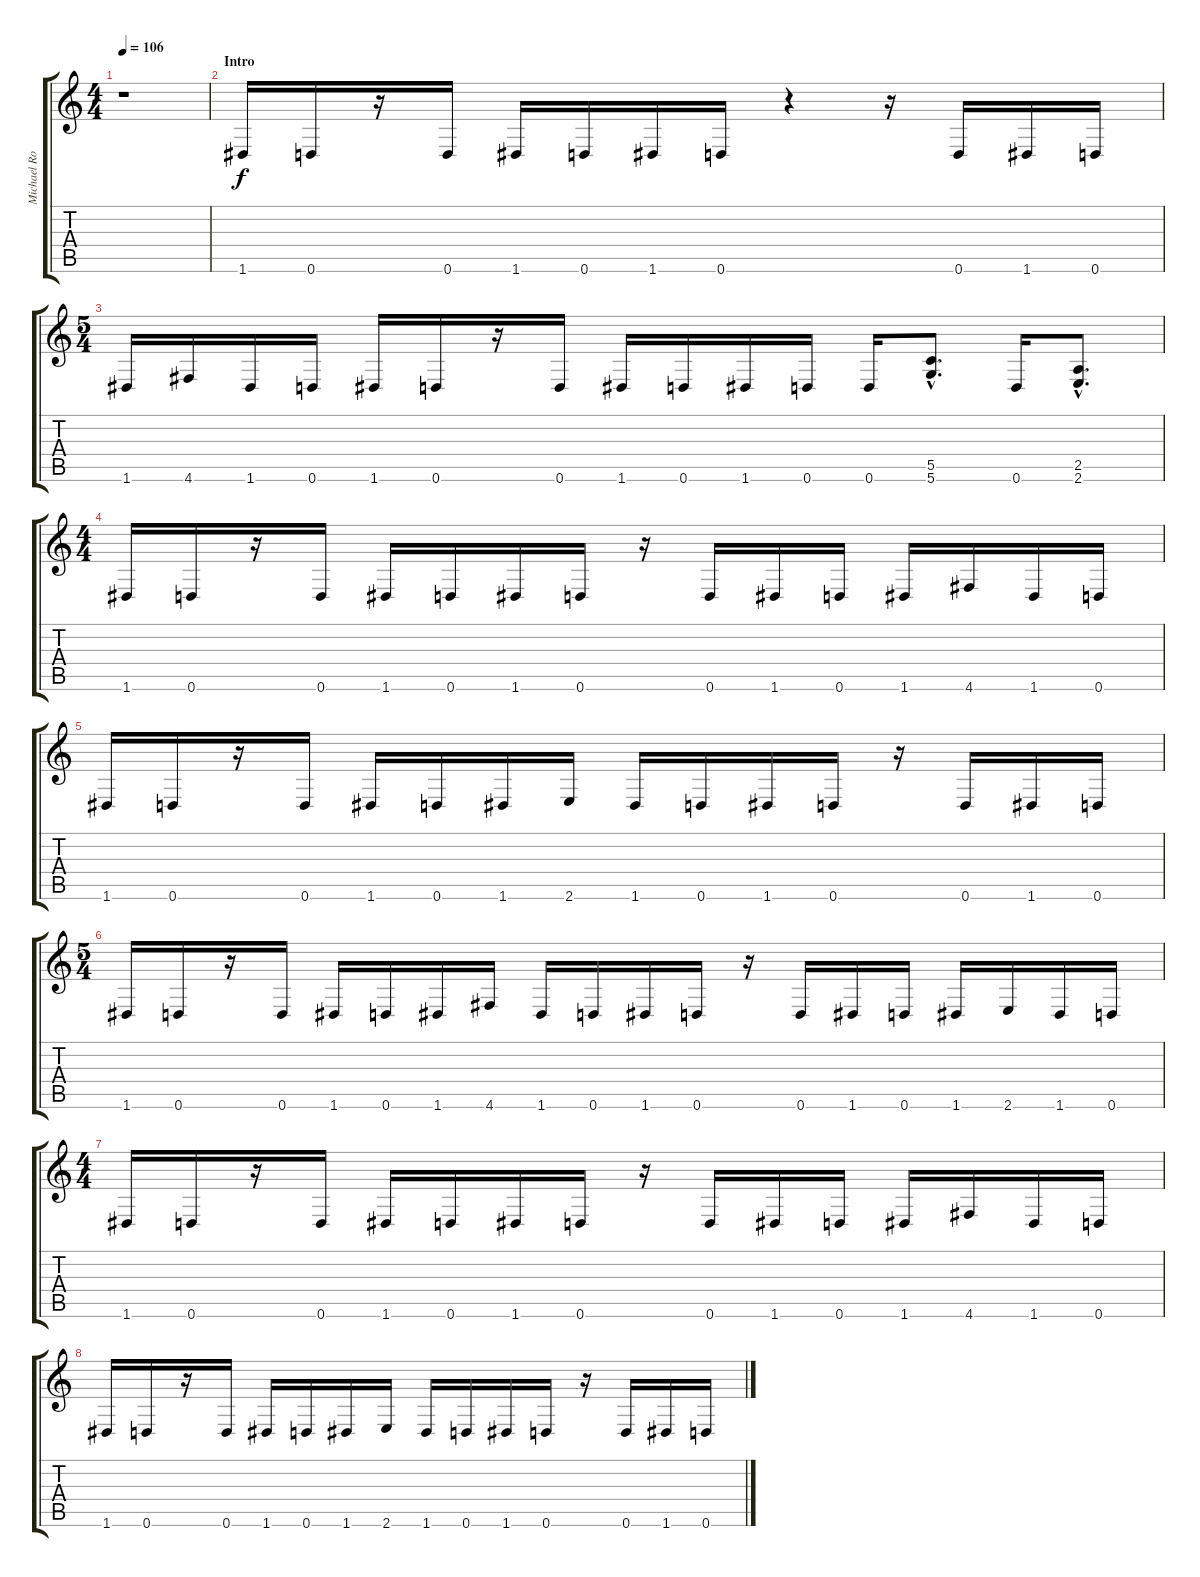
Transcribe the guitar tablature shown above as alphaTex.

\track ("Michael Romeo" "Michael Ro") {instrument distortionguitar}
\staff {score tabs}
\tuning (D4 A3 F3 C3 G2 D2) {hide}
\ts (4 4)
\tempo 106
\clef g2
\ks c
r.1{dy f instrument distortionguitar} |
\section ("" "Intro")
1.6.16 0.6.16 r.16 0.6.16 1.6.16 0.6.16 1.6.16 0.6.16 r.4 r.16 0.6.16 1.6.16 0.6.16 |
\ts (5 4)
1.6.16 4.6.16 1.6.16 0.6.16 1.6.16 0.6.16 r.16 0.6.16 1.6.16 0.6.16 1.6.16 0.6.16 0.6.16 (5.5{hac} 5.6{hac}).8{d} 0.6.16 (2.5{hac} 2.6{hac}).8{d} |
\ts (4 4)
1.6.16 0.6.16 r.16 0.6.16 1.6.16 0.6.16 1.6.16 0.6.16 r.16 0.6.16 1.6.16 0.6.16 1.6.16 4.6.16 1.6.16 0.6.16 |
1.6.16 0.6.16 r.16 0.6.16 1.6.16 0.6.16 1.6.16 2.6.16 1.6.16 0.6.16 1.6.16 0.6.16 r.16 0.6.16 1.6.16 0.6.16 |
\ts (5 4)
1.6.16 0.6.16 r.16 0.6.16 1.6.16 0.6.16 1.6.16 4.6.16 1.6.16 0.6.16 1.6.16 0.6.16 r.16 0.6.16 1.6.16 0.6.16 1.6.16 2.6.16 1.6.16 0.6.16 |
\ts (4 4)
1.6.16 0.6.16 r.16 0.6.16 1.6.16 0.6.16 1.6.16 0.6.16 r.16 0.6.16 1.6.16 0.6.16 1.6.16 4.6.16 1.6.16 0.6.16 |
1.6.16 0.6.16 r.16 0.6.16 1.6.16 0.6.16 1.6.16 2.6.16 1.6.16 0.6.16 1.6.16 0.6.16 r.16 0.6.16 1.6.16 0.6.16
